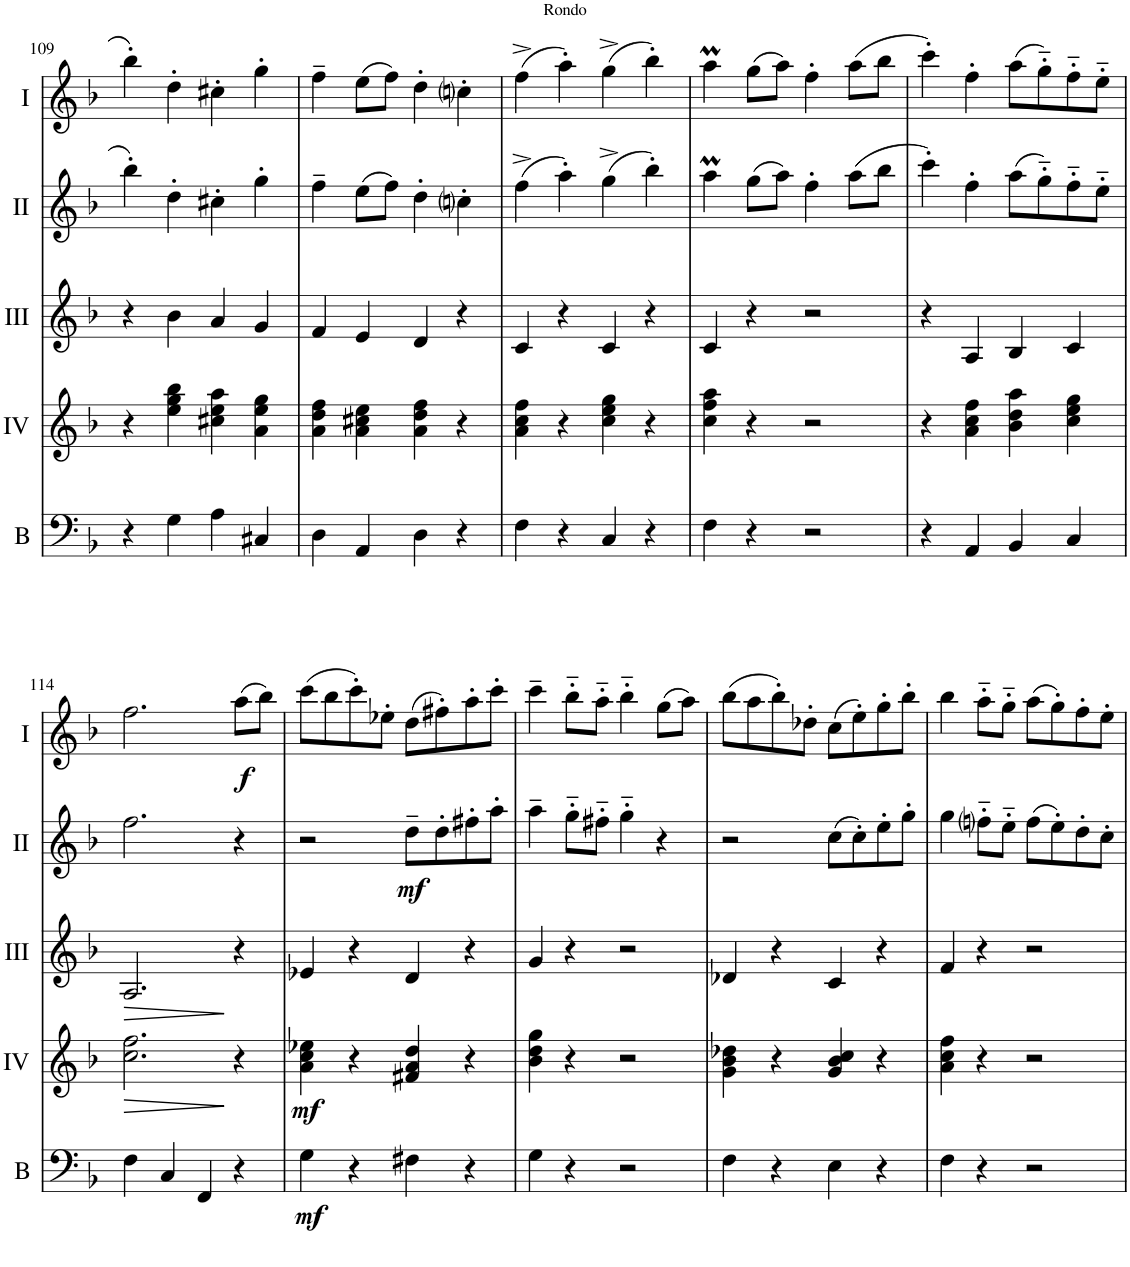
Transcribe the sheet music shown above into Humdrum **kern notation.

**kern	**dynam	**kern	**dynam	**kern	**dynam	**kern	**dynam	**kern	**dynam
*part5	*part5	*part4	*part4	*part3	*part3	*part2	*part2	*part1	*part1
*staff5	*staff5	*staff4	*staff4	*staff3	*staff3	*staff2	*staff2	*staff1	*staff1
*I"Bass	*	*I"Acc. 4	*	*I"Acc. 3	*	*I"Acc. 2	*	*I"Acc. 1	*
*I'B	*	*	*	*	*	*	*	*	*
!!LO:PB:g=z
*clefF4	*	*clefG2	*	*clefG2	*	*clefG2	*	*clefG2	*
*Trd7c12	*	*Trd7c12	*	*	*	*	*	*	*
*k[b-]	*	*k[b-]	*	*k[b-]	*	*k[b-]	*	*k[b-]	*
*M2/2	*	*M2/2	*	*M2/2	*	*M2/2	*	*M2/2	*
*met(c|)	*	*met(c|)	*	*met(c|)	*	*met(c|)	*	*met(c|)	*
=109	=109	=109	=109	=109	=109	=109	=109	=109	=109
4r	.	4r	.	4r	.	4bb-'\	.	4bb-'\	.
4G\	.	4ee\ 4gg\ 4bb-\	.	4b-\	.	4dd'\	.	4dd'\	.
4A\	.	4cc#X\ 4ee\ 4aa\	.	4a/	.	4cc#X'\	.	4cc#X'\	.
4C#X/	.	4a\ 4ee\ 4gg\	.	4g/	.	4gg'\	.	4gg'\	.
=110	=110	=110	=110	=110	=110	=110	=110	=110	=110
4D\	.	4a\ 4dd\ 4ff\	.	4f/	.	4ff~\	.	4ff~\	.
4AA/	.	4a\ 4cc#X\ 4ee\	.	4e/	.	(8ee\L	.	(8ee\L	.
.	.	.	.	.	.	8ff\J)	.	8ff\J)	.
4D\	.	4a\ 4dd\ 4ff\	.	4d/	.	4dd'\	.	4dd'\	.
4r	.	4r	.	4r	.	4ccni'\	.	4ccni'\	.
=111	=111	=111	=111	=111	=111	=111	=111	=111	=111
4F\	.	4a\ 4cc\ 4ff\	.	4c/	.	(4ff^\	.	(4ff^\	.
4r	.	4r	.	4r	.	4aa'\)	.	4aa'\)	.
4C/	.	4cc\ 4ee\ 4gg\	.	4c/	.	(4gg^\	.	(4gg^\	.
4r	.	4r	.	4r	.	4bb-'\)	.	4bb-'\)	.
=112	=112	=112	=112	=112	=112	=112	=112	=112	=112
4F\	.	4cc\ 4ff\ 4aa\	.	4c/	.	4aam\	.	4aam\	.
4r	.	4r	.	4r	.	(8gg\L	.	(8gg\L	.
.	.	.	.	.	.	8aa\J)	.	8aa\J)	.
2r	.	2r	.	2r	.	4ff'\	.	4ff'\	.
.	.	.	.	.	.	(8aa\L	.	(8aa\L	.
.	.	.	.	.	.	8bb-\J	.	8bb-\J	.
=113	=113	=113	=113	=113	=113	=113	=113	=113	=113
4r	.	4r	.	4r	.	4ccc'\)	.	4ccc'\)	.
4AA/	.	4a\ 4cc\ 4ff\	.	4A/	.	4ff'\	.	4ff'\	.
4BB-/	.	4b-\ 4dd\ 4aa\	.	4B-/	.	(8aa\L	.	(8aa\L	.
.	.	.	.	.	.	8gg'~\)	.	8gg'~\)	.
4C/	.	4cc\ 4ee\ 4gg\	.	4c/	.	8ff'~\	.	8ff'~\	.
.	.	.	.	.	.	8ee'~\J	.	8ee'~\J	.
!!LO:LB:g=z
=114	=114	=114	=114	=114	=114	=114	=114	=114	=114
!	!	!	!LO:HP:b	!	!LO:HP:b	!	!	!	!
4F\	.	2.cc\ 2.ff\	>	2.A/	>	2.ff\	.	2.ff\	.
4C/	.	.	.	.	.	.	.	.	.
4FF/	.	.	.	.	.	.	.	.	.
!	!	!	!	!	!	!	!	!	!LO:DY:b
4r	.	4r	]	4r	]	4r	.	(8aa\L	f
.	.	.	.	.	.	.	.	8bb-\J)	.
=115	=115	=115	=115	=115	=115	=115	=115	=115	=115
!	!LO:DY:b	!	!LO:DY:b	!	!	!	!	!	!
4G\	mf	4a\ 4cc\ 4ee-X\	mf	4e-X/	.	2r	.	(8ccc\L	.
.	.	.	.	.	.	.	.	8bb-\	.
4r	.	4r	.	4r	.	.	.	8ccc'\)	.
.	.	.	.	.	.	.	.	8ee-X'\J	.
!	!	!	!	!	!	!	!LO:DY:b	!	!
4F#X\	.	4f#X/ 4a/ 4dd/	.	4d/	.	8dd~\L	mf	(8dd\L	.
.	.	.	.	.	.	8dd'\	.	8ff#X'\)	.
4r	.	4r	.	4r	.	8ff#X'\	.	8aa'\	.
.	.	.	.	.	.	8aa'\J	.	8ccc'\J	.
=116	=116	=116	=116	=116	=116	=116	=116	=116	=116
4G\	.	4b-\ 4dd\ 4gg\	.	4g/	.	4aa~\	.	4ccc~\	.
4r	.	4r	.	4r	.	8gg'~\L	.	8bb-'~\L	.
.	.	.	.	.	.	8ff#X'~\J	.	8aa'~\J	.
2r	.	2r	.	2r	.	4gg'~\	.	4bb-'~\	.
.	.	.	.	.	.	4r	.	(8gg\L	.
.	.	.	.	.	.	.	.	8aa\J)	.
=117	=117	=117	=117	=117	=117	=117	=117	=117	=117
4F\	.	4g\ 4b-\ 4dd-X\	.	4d-X/	.	2r	.	(8bb-\L	.
.	.	.	.	.	.	.	.	8aa\	.
4r	.	4r	.	4r	.	.	.	8bb-'\)	.
.	.	.	.	.	.	.	.	8dd-X'\J	.
4E\	.	4g/ 4b-/ 4cc/	.	4c/	.	(8cc\L	.	(8cc\L	.
.	.	.	.	.	.	8cc'\)	.	8ee'\)	.
4r	.	4r	.	4r	.	8ee'\	.	8gg'\	.
.	.	.	.	.	.	8gg'\J	.	8bb-'\J	.
=118	=118	=118	=118	=118	=118	=118	=118	=118	=118
4F\	.	4a\ 4cc\ 4ff\	.	4f/	.	4gg\	.	4bb-\	.
4r	.	4r	.	4r	.	8ffni'~\L	.	8aa'~\L	.
.	.	.	.	.	.	8ee'~\J	.	8gg'~\J	.
2r	.	2r	.	2r	.	(8ff\L	.	(8aa\L	.
.	.	.	.	.	.	8ee'\)	.	8gg'\)	.
.	.	.	.	.	.	8dd'\	.	8ff'\	.
.	.	.	.	.	.	8cc'\J	.	8ee'\J	.
=	=	=	=	=	=	=	=	=	=
*-	*-	*-	*-	*-	*-	*-	*-	*-	*-
